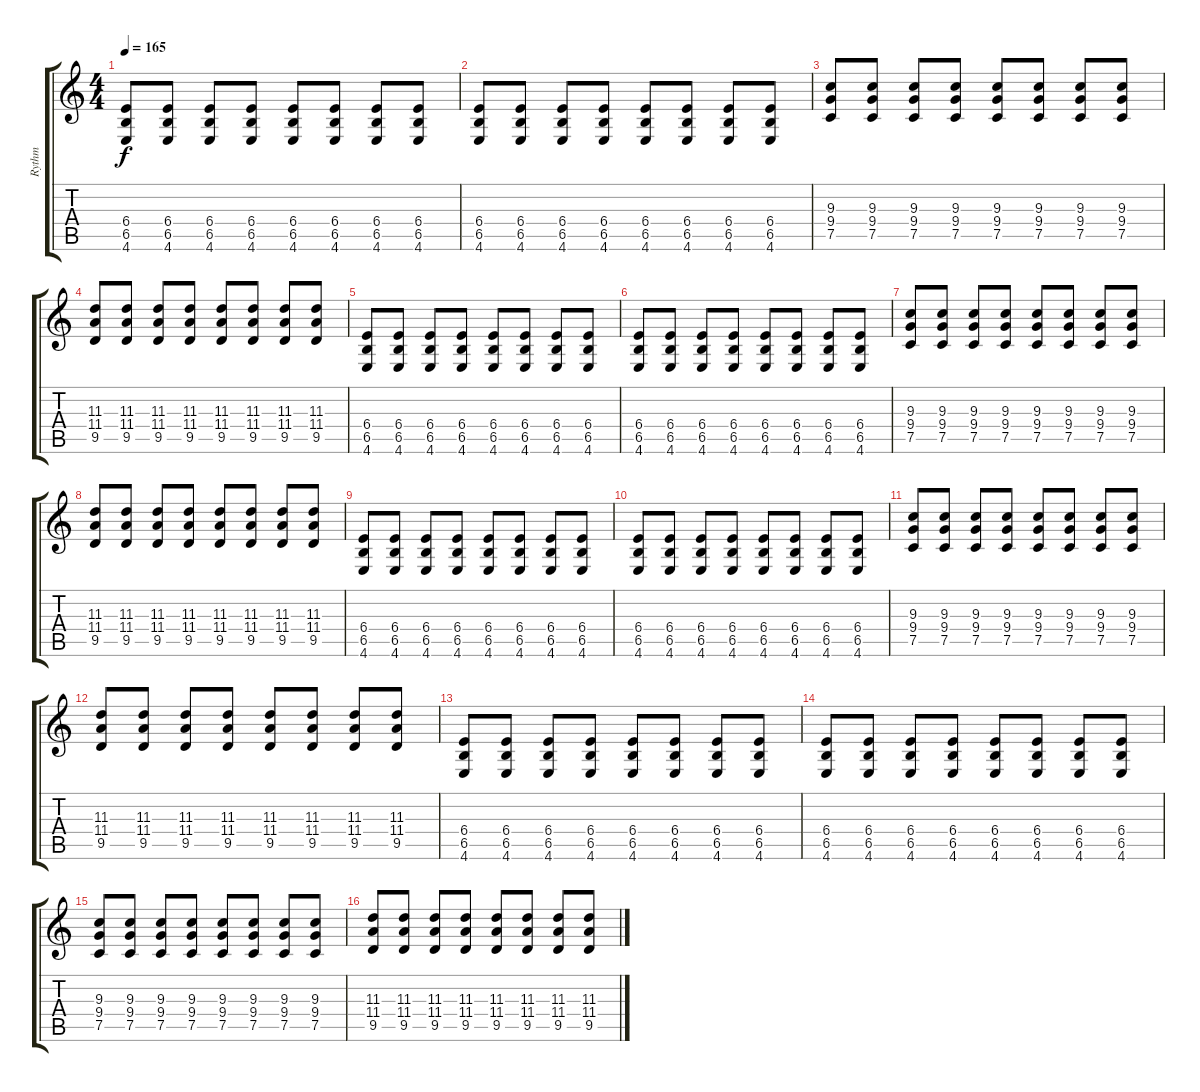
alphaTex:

\track ("Rythm" "Rythm") {instrument overdrivenguitar}
\staff {score tabs}
\tuning (C4 G3 Eb3 Bb2 F2 C2) {hide}
\ts (4 4)
\tempo 165
\clef g2
\ks c
(6.4 6.5 4.6).8{dy f} (6.4 6.5 4.6).8 (6.4 6.5 4.6).8 (6.4 6.5 4.6).8 (6.4 6.5 4.6).8 (6.4 6.5 4.6).8 (6.4 6.5 4.6).8 (6.4 6.5 4.6).8 |
(6.4 6.5 4.6).8 (6.4 6.5 4.6).8 (6.4 6.5 4.6).8 (6.4 6.5 4.6).8 (6.4 6.5 4.6).8 (6.4 6.5 4.6).8 (6.4 6.5 4.6).8 (6.4 6.5 4.6).8 |
(9.3 9.4 7.5).8 (9.3 9.4 7.5).8 (9.3 9.4 7.5).8 (9.3 9.4 7.5).8 (9.3 9.4 7.5).8 (9.3 9.4 7.5).8 (9.3 9.4 7.5).8 (9.3 9.4 7.5).8 |
(11.3 11.4 9.5).8 (11.3 11.4 9.5).8 (11.3 11.4 9.5).8 (11.3 11.4 9.5).8 (11.3 11.4 9.5).8 (11.3 11.4 9.5).8 (11.3 11.4 9.5).8 (11.3 11.4 9.5).8 |
(6.4 6.5 4.6).8 (6.4 6.5 4.6).8 (6.4 6.5 4.6).8 (6.4 6.5 4.6).8 (6.4 6.5 4.6).8 (6.4 6.5 4.6).8 (6.4 6.5 4.6).8 (6.4 6.5 4.6).8 |
(6.4 6.5 4.6).8 (6.4 6.5 4.6).8 (6.4 6.5 4.6).8 (6.4 6.5 4.6).8 (6.4 6.5 4.6).8 (6.4 6.5 4.6).8 (6.4 6.5 4.6).8 (6.4 6.5 4.6).8 |
(9.3 9.4 7.5).8 (9.3 9.4 7.5).8 (9.3 9.4 7.5).8 (9.3 9.4 7.5).8 (9.3 9.4 7.5).8 (9.3 9.4 7.5).8 (9.3 9.4 7.5).8 (9.3 9.4 7.5).8 |
(11.3 11.4 9.5).8 (11.3 11.4 9.5).8 (11.3 11.4 9.5).8 (11.3 11.4 9.5).8 (11.3 11.4 9.5).8 (11.3 11.4 9.5).8 (11.3 11.4 9.5).8 (11.3 11.4 9.5).8 |
(6.4 6.5 4.6).8 (6.4 6.5 4.6).8 (6.4 6.5 4.6).8 (6.4 6.5 4.6).8 (6.4 6.5 4.6).8 (6.4 6.5 4.6).8 (6.4 6.5 4.6).8 (6.4 6.5 4.6).8 |
(6.4 6.5 4.6).8 (6.4 6.5 4.6).8 (6.4 6.5 4.6).8 (6.4 6.5 4.6).8 (6.4 6.5 4.6).8 (6.4 6.5 4.6).8 (6.4 6.5 4.6).8 (6.4 6.5 4.6).8 |
(9.3 9.4 7.5).8 (9.3 9.4 7.5).8 (9.3 9.4 7.5).8 (9.3 9.4 7.5).8 (9.3 9.4 7.5).8 (9.3 9.4 7.5).8 (9.3 9.4 7.5).8 (9.3 9.4 7.5).8 |
(11.3 11.4 9.5).8 (11.3 11.4 9.5).8 (11.3 11.4 9.5).8 (11.3 11.4 9.5).8 (11.3 11.4 9.5).8 (11.3 11.4 9.5).8 (11.3 11.4 9.5).8 (11.3 11.4 9.5).8 |
(6.4 6.5 4.6).8 (6.4 6.5 4.6).8 (6.4 6.5 4.6).8 (6.4 6.5 4.6).8 (6.4 6.5 4.6).8 (6.4 6.5 4.6).8 (6.4 6.5 4.6).8 (6.4 6.5 4.6).8 |
(6.4 6.5 4.6).8 (6.4 6.5 4.6).8 (6.4 6.5 4.6).8 (6.4 6.5 4.6).8 (6.4 6.5 4.6).8 (6.4 6.5 4.6).8 (6.4 6.5 4.6).8 (6.4 6.5 4.6).8 |
(9.3 9.4 7.5).8 (9.3 9.4 7.5).8 (9.3 9.4 7.5).8 (9.3 9.4 7.5).8 (9.3 9.4 7.5).8 (9.3 9.4 7.5).8 (9.3 9.4 7.5).8 (9.3 9.4 7.5).8 |
(11.3 11.4 9.5).8 (11.3 11.4 9.5).8 (11.3 11.4 9.5).8 (11.3 11.4 9.5).8 (11.3 11.4 9.5).8 (11.3 11.4 9.5).8 (11.3 11.4 9.5).8 (11.3 11.4 9.5).8
